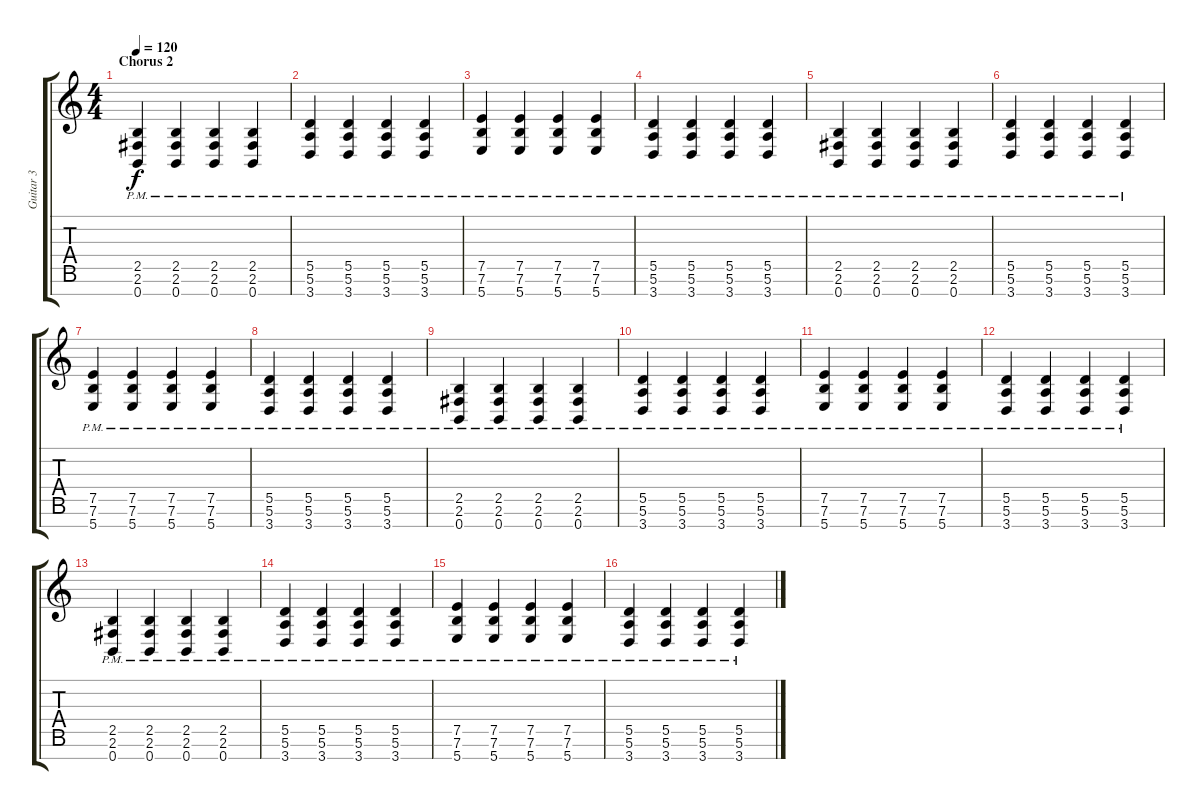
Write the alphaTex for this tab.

\track ("Guitar 3" "Guitar 3") {instrument overdrivenguitar}
\staff {score tabs}
\tuning (E4 B3 G3 D3 A2 E2 B1) {hide}
\ts (4 4)
\section ("" "Chorus 2")
\tempo 120
\clef g2
\ks c
(2.5{pm} 2.6{pm} 0.7{pm}).4{dy f} (2.5{pm} 2.6{pm} 0.7{pm}).4 (2.5{pm} 2.6{pm} 0.7{pm}).4 (2.5{pm} 2.6{pm} 0.7{pm}).4 |
(5.5{pm} 5.6{pm} 3.7{pm}).4 (5.5{pm} 5.6{pm} 3.7{pm}).4 (5.5{pm} 5.6{pm} 3.7{pm}).4 (5.5{pm} 5.6{pm} 3.7{pm}).4 |
(7.5{pm} 7.6{pm} 5.7{pm}).4 (7.5{pm} 7.6{pm} 5.7{pm}).4 (7.5{pm} 7.6{pm} 5.7{pm}).4 (7.5{pm} 7.6{pm} 5.7{pm}).4 |
(5.5{pm} 5.6{pm} 3.7{pm}).4 (5.5{pm} 5.6{pm} 3.7{pm}).4 (5.5{pm} 5.6{pm} 3.7{pm}).4 (5.5{pm} 5.6{pm} 3.7{pm}).4 |
(2.5{pm} 2.6{pm} 0.7{pm}).4 (2.5{pm} 2.6{pm} 0.7{pm}).4 (2.5{pm} 2.6{pm} 0.7{pm}).4 (2.5{pm} 2.6{pm} 0.7{pm}).4 |
(5.5{pm} 5.6{pm} 3.7{pm}).4 (5.5{pm} 5.6{pm} 3.7{pm}).4 (5.5{pm} 5.6{pm} 3.7{pm}).4 (5.5{pm} 5.6{pm} 3.7{pm}).4 |
(7.5{pm} 7.6{pm} 5.7{pm}).4 (7.5{pm} 7.6{pm} 5.7{pm}).4 (7.5{pm} 7.6{pm} 5.7{pm}).4 (7.5{pm} 7.6{pm} 5.7{pm}).4 |
(5.5{pm} 5.6{pm} 3.7{pm}).4 (5.5{pm} 5.6{pm} 3.7{pm}).4 (5.5{pm} 5.6{pm} 3.7{pm}).4 (5.5{pm} 5.6{pm} 3.7{pm}).4 |
(2.5{pm} 2.6{pm} 0.7{pm}).4 (2.5{pm} 2.6{pm} 0.7{pm}).4 (2.5{pm} 2.6{pm} 0.7{pm}).4 (2.5{pm} 2.6{pm} 0.7{pm}).4 |
(5.5{pm} 5.6{pm} 3.7{pm}).4 (5.5{pm} 5.6{pm} 3.7{pm}).4 (5.5{pm} 5.6{pm} 3.7{pm}).4 (5.5{pm} 5.6{pm} 3.7{pm}).4 |
(7.5{pm} 7.6{pm} 5.7{pm}).4 (7.5{pm} 7.6{pm} 5.7{pm}).4 (7.5{pm} 7.6{pm} 5.7{pm}).4 (7.5{pm} 7.6{pm} 5.7{pm}).4 |
(5.5{pm} 5.6{pm} 3.7{pm}).4 (5.5{pm} 5.6{pm} 3.7{pm}).4 (5.5{pm} 5.6{pm} 3.7{pm}).4 (5.5{pm} 5.6{pm} 3.7{pm}).4 |
(2.5{pm} 2.6{pm} 0.7{pm}).4 (2.5{pm} 2.6{pm} 0.7{pm}).4 (2.5{pm} 2.6{pm} 0.7{pm}).4 (2.5{pm} 2.6{pm} 0.7{pm}).4 |
(5.5{pm} 5.6{pm} 3.7{pm}).4 (5.5{pm} 5.6{pm} 3.7{pm}).4 (5.5{pm} 5.6{pm} 3.7{pm}).4 (5.5{pm} 5.6{pm} 3.7{pm}).4 |
(7.5{pm} 7.6{pm} 5.7{pm}).4 (7.5{pm} 7.6{pm} 5.7{pm}).4 (7.5{pm} 7.6{pm} 5.7{pm}).4 (7.5{pm} 7.6{pm} 5.7{pm}).4 |
(5.5{pm} 5.6{pm} 3.7{pm}).4 (5.5{pm} 5.6{pm} 3.7{pm}).4 (5.5{pm} 5.6{pm} 3.7{pm}).4 (5.5{pm} 5.6{pm} 3.7{pm}).4
